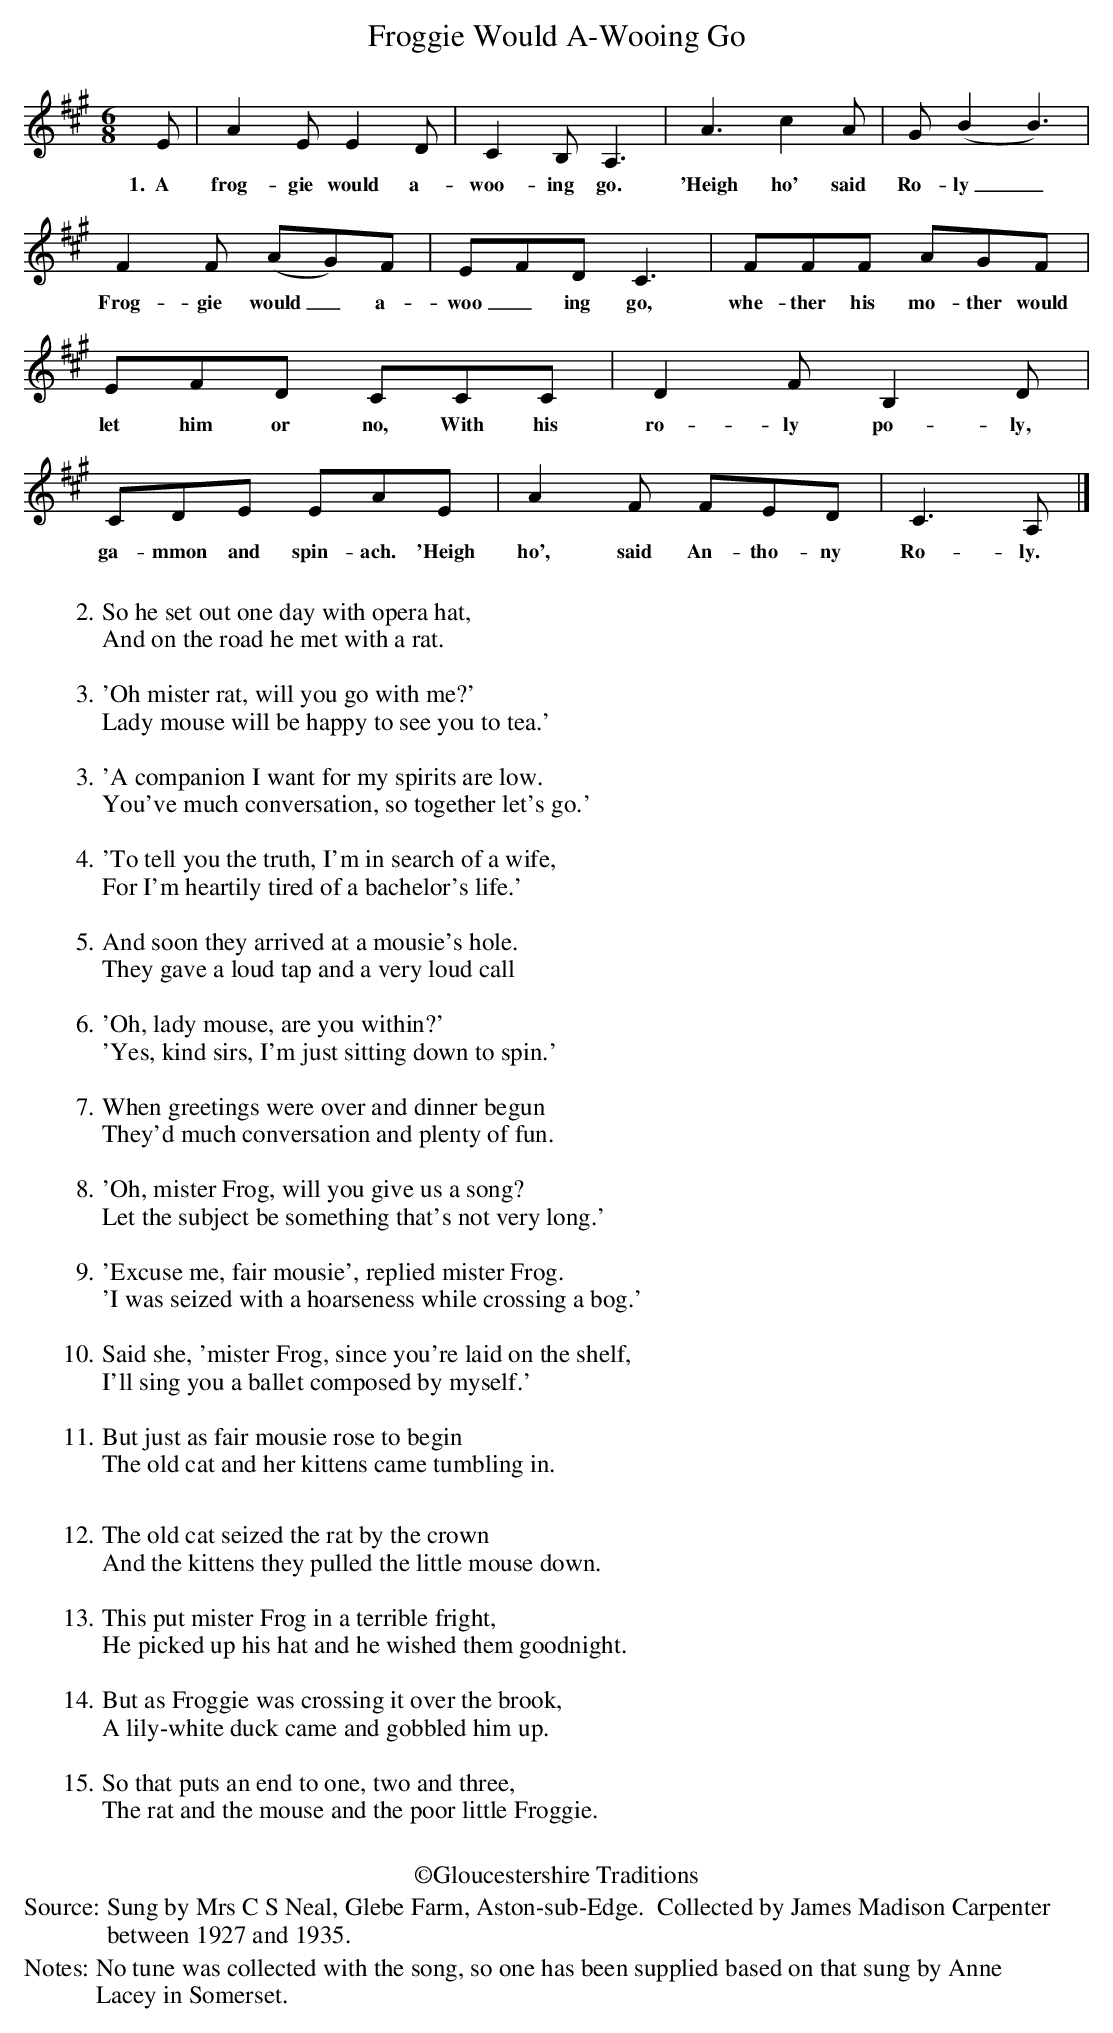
X:1
T:Froggie Would A-Wooing Go
M:6/8
L:1/8
K:Amaj
E|A2EE2D|C2B,A,3|A3c2A|G(B2B3)|
w:1.~~A frog-gie would a-woo-ing go. 'Heigh ho' said Ro-ly_
F2F (AG)F|EFDC3|FFF AGF|
w:Frog-gie would_ a-woo_ing go, whe-ther his mo-ther would
EFD CCC|D2FB,2D|CDE EAE|A2F FED|C3A,|]
w:let him or no, With his ro-ly po-ly, ga-mmon and spin-ach.  'Heigh ho', said An-tho-ny Ro-ly.
W:
W:2. So he set out one day with opera hat,
W:And on the road he met with a rat.
W:
W:3. 'Oh mister rat, will you go with me?'
W:Lady mouse will be happy to see you to tea.'
W:
W:3. 'A companion I want for my spirits are low.
W:You've much conversation, so together let's go.'
W:
W:4. 'To tell you the truth, I'm in search of a wife,
W:For I'm heartily tired of a bachelor's life.'
W:
W:5. And soon they arrived at a mousie's hole.
W:They gave a loud tap and a very loud call
W:
W:6. 'Oh, lady mouse, are you within?'
W:'Yes, kind sirs, I'm just sitting down to spin.'
W:
W:7. When greetings were over and dinner begun
W:They'd much conversation and plenty of fun.
W:
W:8. 'Oh, mister Frog, will you give us a song?
W:Let the subject be something that's not very long.'
W:
W:9. 'Excuse me, fair mousie', replied mister Frog.
W:'I was seized with a hoarseness while crossing a bog.'
W:
W:10. Said she, 'mister Frog, since you're laid on the shelf,
W:I'll sing you a ballet composed by myself.'
W:
W:11. But just as fair mousie rose to begin
W:The old cat and her kittens came tumbling in.
W:
W:12. The old cat seized the rat by the crown
W:And the kittens they pulled the little mouse down.
W:
W:13. This put mister Frog in a terrible fright,
W:He picked up his hat and he wished them goodnight.
W:
W:14.  But as Froggie was crossing it over the brook,
W:A lily-white duck came and gobbled him up.
W:
W:15. So that puts an end to one, two and three,
W:The rat and the mouse and the poor little Froggie.
W:
